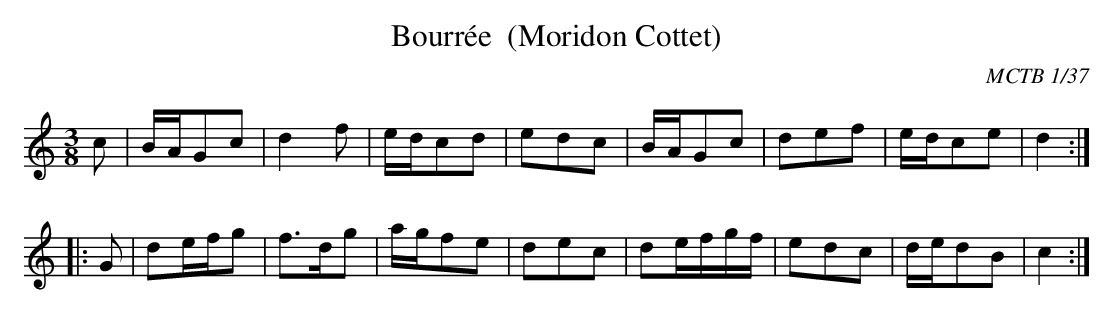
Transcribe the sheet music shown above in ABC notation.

X:1
T:Bourrée  (Moridon Cottet)
C:MCTB 1/37
M:3/8
L:1/8
K:C
c|B/A/Gc|d2f|e/d/cd|edc|\
B/A/Gc|def|e/d/ce|d2:|
|:G|de/f/g|f>dg|a/g/fe|dec|\
de/f/g/f/|edc|d/e/dB|c2:|
